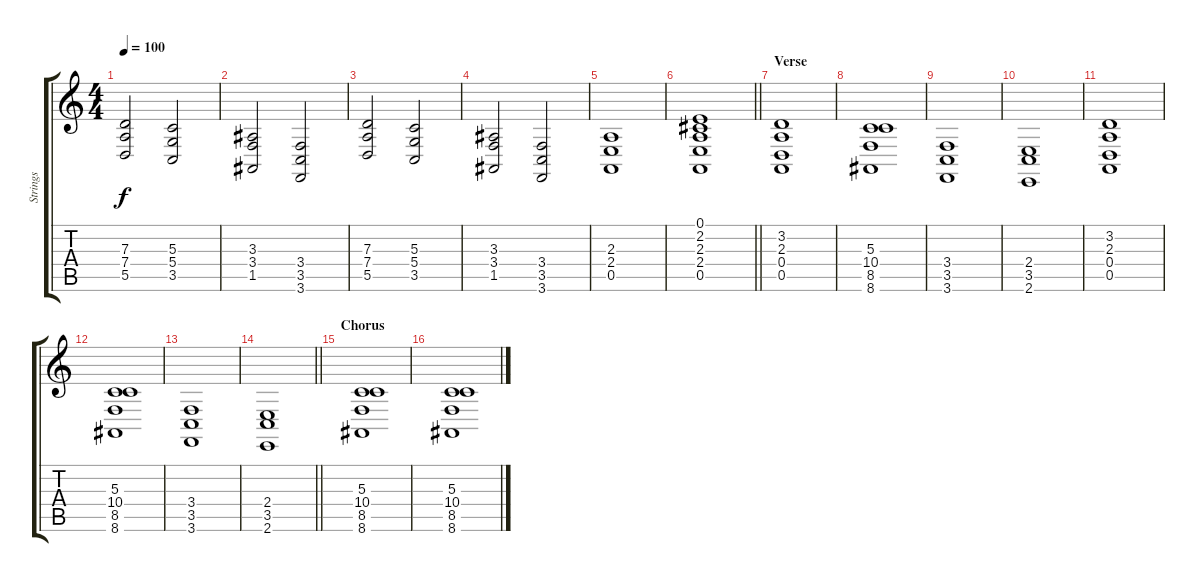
\track ("Strings" "Strings") {instrument stringensemble1}
\staff {score tabs}
\tuning (E4 B3 G3 D3 A2 D2) {hide}
\ts (4 4)
\tempo 100
\clef g2
\ks c
(7.3 7.4 5.5).2{dy f} (5.3 5.4 3.5).2 |
(3.3 3.4 1.5).2 (3.4 3.5 3.6).2 |
(7.3 7.4 5.5).2 (5.3 5.4 3.5).2 |
(3.3 3.4 1.5).2 (3.4 3.5 3.6).2 |
(2.3 2.4 0.5).1 |
\barLineRight lightlight
(0.1 2.2 2.3 2.4 0.5).1 |
\section ("" "Verse")
(3.2 2.3 0.4 0.5).1 |
(5.3 10.4 8.5 8.6).1 |
(3.4 3.5 3.6).1 |
(2.4 3.5 2.6).1 |
(3.2 2.3 0.4 0.5).1 |
(5.3 10.4 8.5 8.6).1 |
(3.4 3.5 3.6).1 |
\barLineRight lightlight
(2.4 3.5 2.6).1 |
\section ("" "Chorus")
(5.3 10.4 8.5 8.6).1 |
(5.3 10.4 8.5 8.6).1
